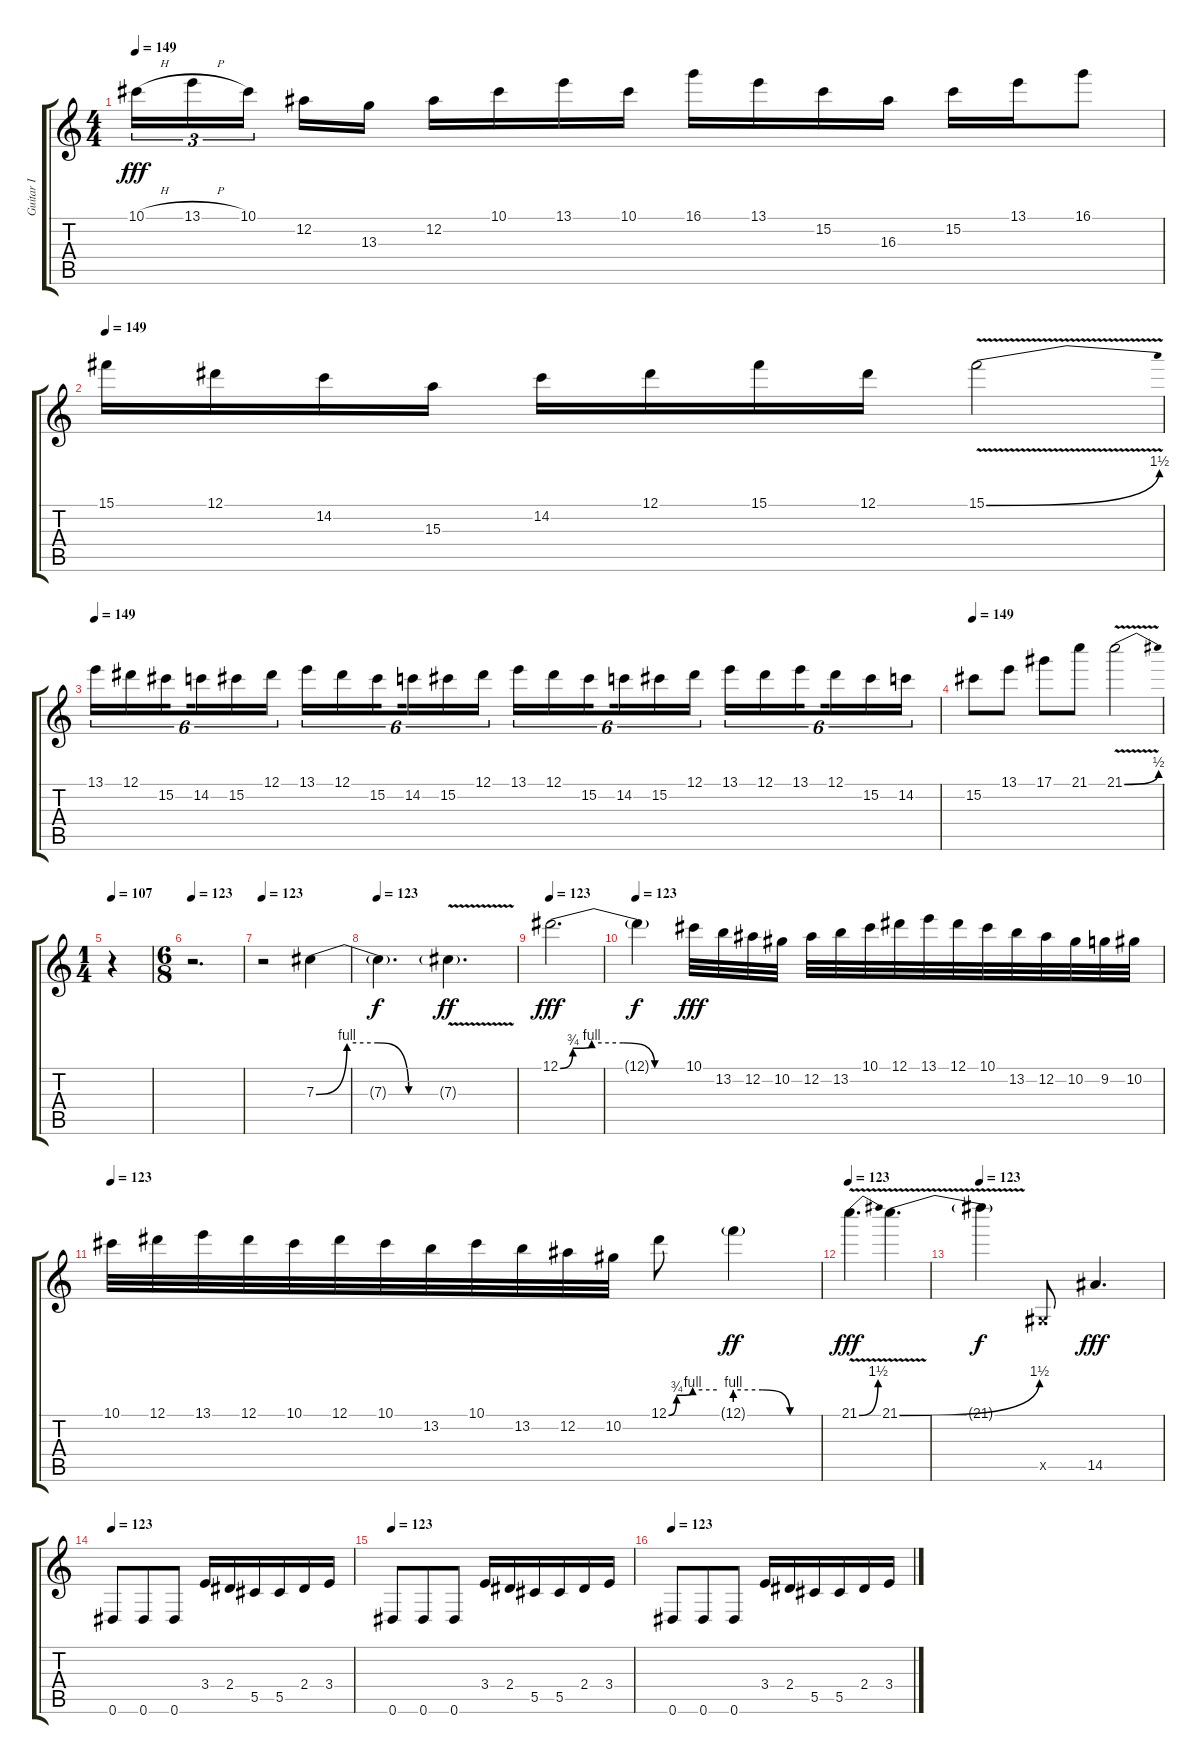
\track ("Guitar I" "Guitar I") {instrument overdrivenguitar}
\staff {score tabs}
\tuning (Eb4 Bb3 Gb3 Db3 Ab2 Eb2) {hide}
\ts (4 4)
\tempo 149
\clef g2
\ks c
10.1{h}.16{tu (3 2) dy fff} 13.1{h}.16{tu (3 2)} 10.1.16{tu (3 2) beam splitsecondary} 12.2.16 13.3.16 12.2.16 10.1.16 13.1.16 10.1.16 16.1.16 13.1.16 15.2.16 16.3.16 15.2.16 13.1.16 16.1.8 |
\tempo 149
15.1.16 12.1.16 14.2.16 15.3.16 14.2.16 12.1.16 15.1.16 12.1.16 15.1{be (bend 0 0 60 6) v}.2 |
\tempo 149
13.1.16{tu (6 4)} 12.1.16{tu (6 4)} 15.2.16{tu (6 4) beam splitsecondary} 14.2.16{tu (6 4)} 15.2.16{tu (6 4)} 12.1.16{tu (6 4)} 13.1.16{tu (6 4)} 12.1.16{tu (6 4)} 15.2.16{tu (6 4) beam splitsecondary} 14.2.16{tu (6 4)} 15.2.16{tu (6 4)} 12.1.16{tu (6 4)} 13.1.16{tu (6 4)} 12.1.16{tu (6 4)} 15.2.16{tu (6 4) beam splitsecondary} 14.2.16{tu (6 4)} 15.2.16{tu (6 4)} 12.1.16{tu (6 4)} 13.1.16{tu (6 4)} 12.1.16{tu (6 4)} 13.1.16{tu (6 4) beam splitsecondary} 12.1.16{tu (6 4)} 15.2.16{tu (6 4)} 14.2.16{tu (6 4)} |
\tempo 149
15.2.8 13.1.8 17.1.8 21.1.8 21.1{be (bend 0 0 60 2) v}.2 |
\ts (1 4)
\tempo 107
r.4 |
\ts (6 8)
\tempo 123
r.2{d} |
\tempo 123
r.2 7.3{be (custom 0 0 15 4 30 4 45 0 60 0)}.4 |
\tempo 123
7.3{t}.4{d dy f} 7.3{v g}.4{d dy ff} |
\tempo 123
12.1{be (custom 0 0 6 3 15 4 30 4 45 0 60 0)}.2{d dy fff} |
\tempo 123
12.1{t}.4{dy f} 10.1.32{dy fff} 13.2.32 12.2.32 10.2.32 12.2.32 13.2.32 10.1.32 12.1.32 13.1.32 12.1.32 10.1.32 13.2.32 12.2.32 10.2.32 9.2.32 10.2.32 |
\tempo 123
10.1.32 12.1.32 13.1.32 12.1.32 10.1.32 12.1.32 10.1.32 13.2.32 10.1.32 13.2.32 12.2.32 10.2.32 12.1{be (custom 0 0 10 3 30 4 60 4)}.8 12.1{be (custom 0 4 20 4 40 0 60 0) g}.4{dy ff} |
\tempo 123
21.1{be (bend 0 0 60 6) v}.4{d dy fff} 21.1{be (bend 0 0 60 6) v}.4{d} |
\tempo 123
21.1{t}.4{dy f} 0.5{x}.8 14.5.4{d dy fff} |
\tempo 123
0.6.8 0.6.8 0.6.8 3.4.16 2.4.16 5.5.16 5.5.16 2.4.16 3.4.16 |
\tempo 123
0.6.8 0.6.8 0.6.8 3.4.16 2.4.16 5.5.16 5.5.16 2.4.16 3.4.16 |
\tempo 123
0.6.8 0.6.8 0.6.8 3.4.16 2.4.16 5.5.16 5.5.16 2.4.16 3.4.16
